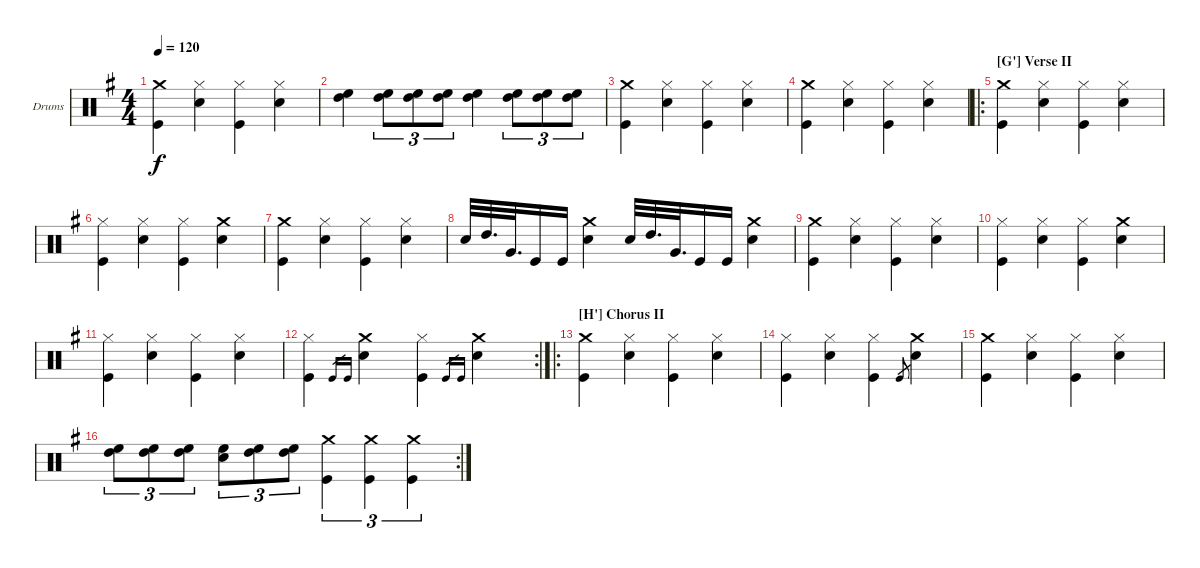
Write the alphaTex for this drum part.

\defaultSystemsLayout 4
\bracketExtendMode groupsimilarinstruments
\firstSystemTrackNameOrientation horizontal
\otherSystemsTrackNameOrientation horizontal
\track ("Drumkit" "Drums") {instrument percussion}
\staff {score}
\articulation defaults
\ts (4 4)
\tempo 120
\clef neutral
\ks eminor
("Kick (hit)" "Crash medium (hit)").4{dy f} ("Snare (hit) 2" "Hi-Hat (closed)").4 ("Kick (hit)" "Hi-Hat (closed)").4 ("Snare (hit) 2" "Hi-Hat (closed)").4 |
("High Tom (hit)" "High Floor Tom (hit)").4 ("High Tom (hit)" "High Floor Tom (hit)").8{tu (3 2)} ("High Floor Tom (hit)" "High Tom (hit)").8{tu (3 2)} ("High Tom (hit)" "High Floor Tom (hit)").8{tu (3 2)} ("High Tom (hit)" "High Floor Tom (hit)").4 ("High Tom (hit)" "High Floor Tom (hit)").8{tu (3 2)} ("High Floor Tom (hit)" "High Tom (hit)").8{tu (3 2)} ("High Tom (hit)" "High Floor Tom (hit)").8{tu (3 2)} |
("Kick (hit)" "Crash medium (hit)").4 ("Snare (hit) 2" "Hi-Hat (closed)").4 ("Kick (hit)" "Hi-Hat (closed)").4 ("Snare (hit) 2" "Hi-Hat (closed)").4 |
("Kick (hit)" "Crash medium (hit)").4 ("Snare (hit) 2" "Hi-Hat (closed)").4 ("Kick (hit)" "Hi-Hat (closed)").4 ("Snare (hit) 2" "Hi-Hat (closed)").4 |
\ro
\section ("G'" "Verse II")
("Kick (hit)" "Crash medium (hit)").4 ("Snare (hit) 2" "Hi-Hat (closed)").4 ("Kick (hit)" "Hi-Hat (closed)").4 ("Snare (hit) 2" "Hi-Hat (closed)").4 |
("Hi-Hat (closed)" "Kick (hit)").4 ("Hi-Hat (closed)" "Snare (hit) 2").4 ("Hi-Hat (closed)" "Kick (hit)").4 ("Crash medium (hit)" "Snare (hit) 2").4 |
("Kick (hit)" "Crash medium (hit)").4 ("Snare (hit) 2" "Hi-Hat (closed)").4 ("Kick (hit)" "Hi-Hat (closed)").4 ("Snare (hit) 2" "Hi-Hat (closed)").4 |
"Snare (hit) 2".32 "High Tom (hit)".32{d} "Very Low Tom (hit)".32{d} "Kick (hit)".16 "Kick (hit)".16 ("Snare (hit) 2" "Crash medium (hit)").4 "Snare (hit) 2".32 "High Tom (hit)".32{d} "Very Low Tom (hit)".32{d} "Kick (hit)".16 "Kick (hit)".16 ("Snare (hit) 2" "Crash medium (hit)").4 |
("Kick (hit)" "Crash medium (hit)").4 ("Snare (hit) 2" "Hi-Hat (closed)").4 ("Kick (hit)" "Hi-Hat (closed)").4 ("Snare (hit) 2" "Hi-Hat (closed)").4 |
("Hi-Hat (closed)" "Kick (hit)").4 ("Hi-Hat (closed)" "Snare (hit) 2").4 ("Hi-Hat (closed)" "Kick (hit)").4 ("Crash medium (hit)" "Snare (hit) 2").4 |
("Kick (hit)" "Hi-Hat (closed)").4 ("Snare (hit) 2" "Hi-Hat (closed)").4 ("Kick (hit)" "Hi-Hat (closed)").4 ("Snare (hit) 2" "Hi-Hat (closed)").4 |
\rc 2
("Kick (hit)" "Hi-Hat (closed)").4 "Kick (hit)".16{gr} "Kick (hit)".16{gr} ("Crash medium (hit)" "Snare (hit) 2").4 ("Kick (hit)" "Hi-Hat (closed)").4 "Kick (hit)".16{gr} "Kick (hit)".16{gr} ("Crash medium (hit)" "Snare (hit) 2").4 |
\ro
\section ("H'" "Chorus II")
("Kick (hit)" "Crash medium (hit)").4 ("Snare (hit) 2" "Hi-Hat (closed)").4 ("Kick (hit)" "Hi-Hat (closed)").4 ("Snare (hit) 2" "Hi-Hat (closed)").4 |
("Hi-Hat (closed)" "Kick (hit)").4 ("Snare (hit) 2" "Hi-Hat (closed)").4 ("Kick (hit)" "Hi-Hat (closed)").4 "Kick (hit)".8{gr} ("Snare (hit) 2" "Crash medium (hit)").4 |
("Crash medium (hit)" "Kick (hit)").4 ("Snare (hit) 2" "Hi-Hat (closed)").4 ("Hi-Hat (closed)" "Kick (hit)").4 ("Snare (hit) 2" "Hi-Hat (closed)").4 |
\rc 2
("High Floor Tom (hit)" "High Tom (hit)").8{tu (3 2)} ("High Floor Tom (hit)" "High Tom (hit)").8{tu (3 2)} ("High Floor Tom (hit)" "High Tom (hit)").8{tu (3 2)} ("Snare (hit) 2" "High Floor Tom (hit)").8{tu (3 2)} ("High Floor Tom (hit)" "High Tom (hit)").8{tu (3 2)} ("High Floor Tom (hit)" "High Tom (hit)").8{tu (3 2)} ("Kick (hit)" "Crash medium (hit)").4{tu (3 2)} ("Kick (hit)" "Crash medium (hit)").4{tu (3 2)} ("Kick (hit)" "Crash medium (hit)").4{tu (3 2)}
